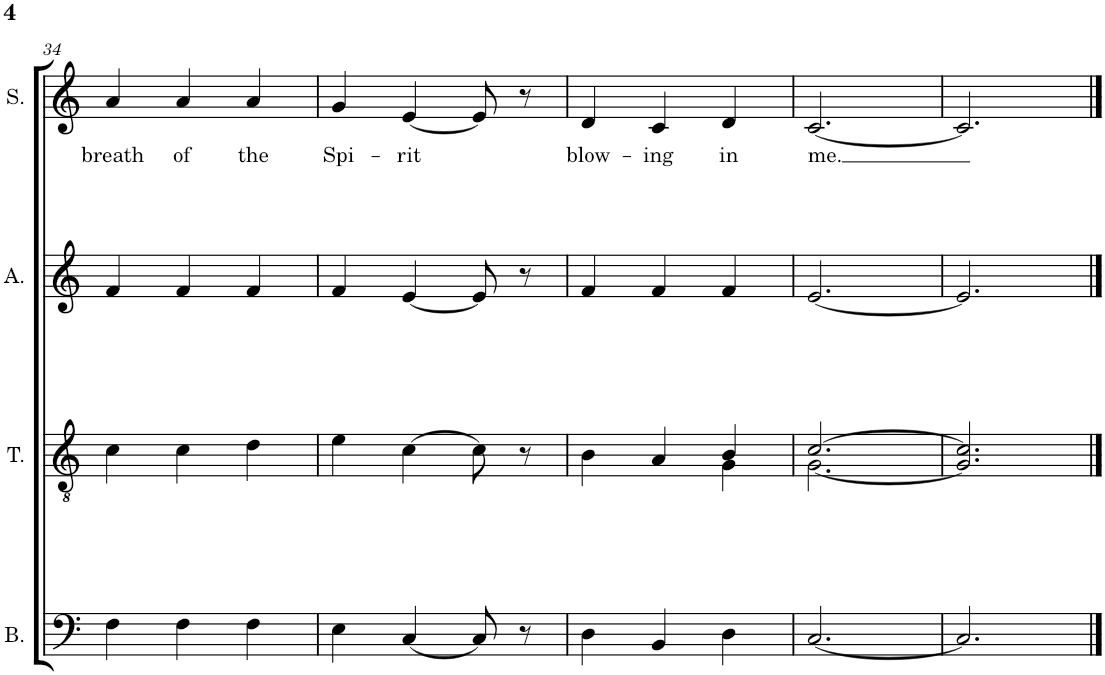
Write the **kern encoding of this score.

**kern	**kern	**kern	**kern	**text
*part4	*part3	*part2	*part1	*part1
*staff4	*staff3	*staff2	*staff1	*staff1
*I"Bass	*I"Tenor	*I"Alto	*I"Soprano	*
*I'B.	*I'T.	*I'A.	*I'S.	*
!!LO:PB:g=z
*clefF4	*clefGv2	*clefG2	*clefG2	*
*k[]	*k[]	*k[]	*k[]	*
*M3/4	*M3/4	*M3/4	*M3/4	*
=34	=34	=34	=34	=34
!	!	!	!	!LO:LY:b
4F\	4c\	4f/	4a/	breath
!	!	!	!	!LO:LY:b
4F\	4c\	4f/	4a/	of
!	!	!	!	!LO:LY:b
4F\	4d\	4f/	4a/	the
=35	=35	=35	=35	=35
!	!	!	!	!LO:LY:b
4E\	4e\	4f/	4g/	Spi-
!	!	!	!	!LO:LY:b
[4C/	[4c\	[4e/	[4e/	-rit
8C/]	8c\]	8e/]	8e/]	.
8r	8r	8r	8r	.
=36	=36	=36	=36	=36
*	*^	*	*	*
!	!	!	!	!	!LO:LY:b
4D\	4B\	2ryy	4f/	4d/	blow-
!	!	!	!	!	!LO:LY:b
4BB/	4A/	.	4f/	4c/	-ing
!	!	!	!	!	!LO:LY:b
4D\	4B/	4G\	4f/	4d/	in
=37	=37	=37	=37	=37	=37
!	!	!	!	!	!LO:LY:b
[2.C/	[2.c/	[2.G\	[2.e/	[2.c/	me.
*	*v	*v	*	*	*
=38	=38	=38	=38	=38
2.C/]	2.G/] 2.c/]	2.e/]	2.c/]	.
==	==	==	==	==
*-	*-	*-	*-	*-
